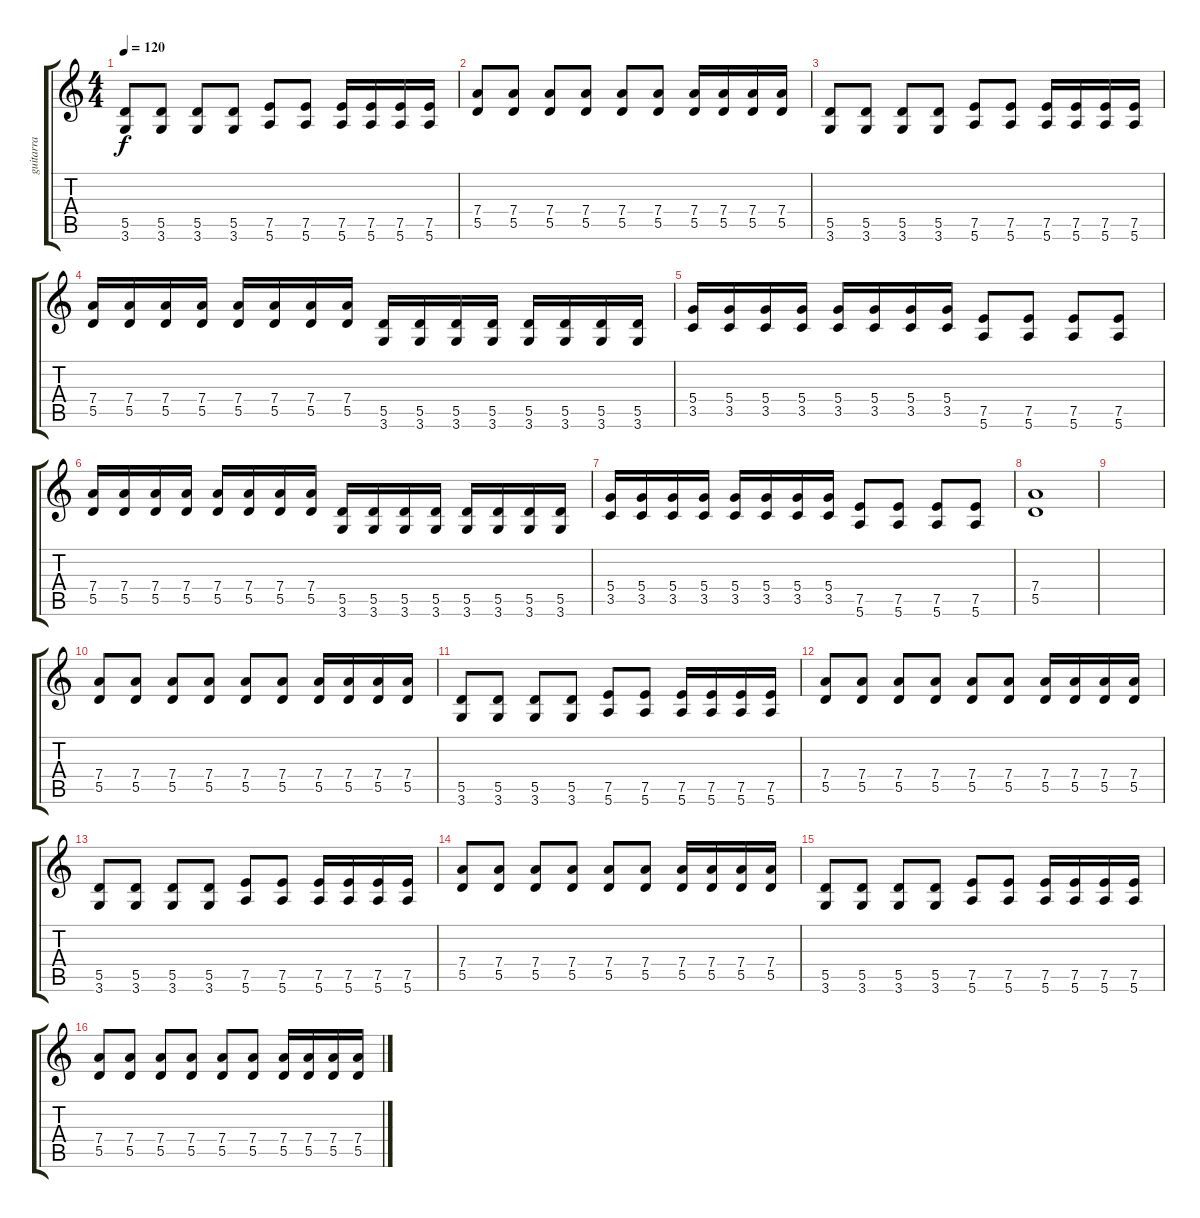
\track ("guitarra" "guitarra") {instrument distortionguitar}
\staff {score tabs}
\tuning (E4 B3 G3 D3 A2 E2) {hide}
\ts (4 4)
\tempo 120
\clef g2
\ks c
(5.5 3.6).8{dy f} (5.5 3.6).8 (5.5 3.6).8 (5.5 3.6).8 (7.5 5.6).8 (7.5 5.6).8 (7.5 5.6).16 (7.5 5.6).16 (7.5 5.6).16 (7.5 5.6).16 |
(7.4 5.5).8 (7.4 5.5).8 (7.4 5.5).8 (7.4 5.5).8 (7.4 5.5).8 (7.4 5.5).8 (7.4 5.5).16 (7.4 5.5).16 (7.4 5.5).16 (7.4 5.5).16 |
(5.5 3.6).8 (5.5 3.6).8 (5.5 3.6).8 (5.5 3.6).8 (7.5 5.6).8 (7.5 5.6).8 (7.5 5.6).16 (7.5 5.6).16 (7.5 5.6).16 (7.5 5.6).16 |
(7.4 5.5).16 (7.4 5.5).16 (7.4 5.5).16 (7.4 5.5).16 (7.4 5.5).16 (7.4 5.5).16 (7.4 5.5).16 (7.4 5.5).16 (5.5 3.6).16 (5.5 3.6).16 (5.5 3.6).16 (5.5 3.6).16 (5.5 3.6).16 (5.5 3.6).16 (5.5 3.6).16 (5.5 3.6).16 |
(5.4 3.5).16 (5.4 3.5).16 (5.4 3.5).16 (5.4 3.5).16 (5.4 3.5).16 (5.4 3.5).16 (5.4 3.5).16 (5.4 3.5).16 (7.5 5.6).8 (7.5 5.6).8 (7.5 5.6).8 (7.5 5.6).8 |
(7.4 5.5).16 (7.4 5.5).16 (7.4 5.5).16 (7.4 5.5).16 (7.4 5.5).16 (7.4 5.5).16 (7.4 5.5).16 (7.4 5.5).16 (5.5 3.6).16 (5.5 3.6).16 (5.5 3.6).16 (5.5 3.6).16 (5.5 3.6).16 (5.5 3.6).16 (5.5 3.6).16 (5.5 3.6).16 |
(5.4 3.5).16 (5.4 3.5).16 (5.4 3.5).16 (5.4 3.5).16 (5.4 3.5).16 (5.4 3.5).16 (5.4 3.5).16 (5.4 3.5).16 (7.5 5.6).8 (7.5 5.6).8 (7.5 5.6).8 (7.5 5.6).8 |
(7.4 5.5).1 |
|
(7.4 5.5).8 (7.4 5.5).8 (7.4 5.5).8 (7.4 5.5).8 (7.4 5.5).8 (7.4 5.5).8 (7.4 5.5).16 (7.4 5.5).16 (7.4 5.5).16 (7.4 5.5).16 |
(5.5 3.6).8 (5.5 3.6).8 (5.5 3.6).8 (5.5 3.6).8 (7.5 5.6).8 (7.5 5.6).8 (7.5 5.6).16 (7.5 5.6).16 (7.5 5.6).16 (7.5 5.6).16 |
(7.4 5.5).8 (7.4 5.5).8 (7.4 5.5).8 (7.4 5.5).8 (7.4 5.5).8 (7.4 5.5).8 (7.4 5.5).16 (7.4 5.5).16 (7.4 5.5).16 (7.4 5.5).16 |
(5.5 3.6).8 (5.5 3.6).8 (5.5 3.6).8 (5.5 3.6).8 (7.5 5.6).8 (7.5 5.6).8 (7.5 5.6).16 (7.5 5.6).16 (7.5 5.6).16 (7.5 5.6).16 |
(7.4 5.5).8 (7.4 5.5).8 (7.4 5.5).8 (7.4 5.5).8 (7.4 5.5).8 (7.4 5.5).8 (7.4 5.5).16 (7.4 5.5).16 (7.4 5.5).16 (7.4 5.5).16 |
(5.5 3.6).8 (5.5 3.6).8 (5.5 3.6).8 (5.5 3.6).8 (7.5 5.6).8 (7.5 5.6).8 (7.5 5.6).16 (7.5 5.6).16 (7.5 5.6).16 (7.5 5.6).16 |
(7.4 5.5).8 (7.4 5.5).8 (7.4 5.5).8 (7.4 5.5).8 (7.4 5.5).8 (7.4 5.5).8 (7.4 5.5).16 (7.4 5.5).16 (7.4 5.5).16 (7.4 5.5).16
